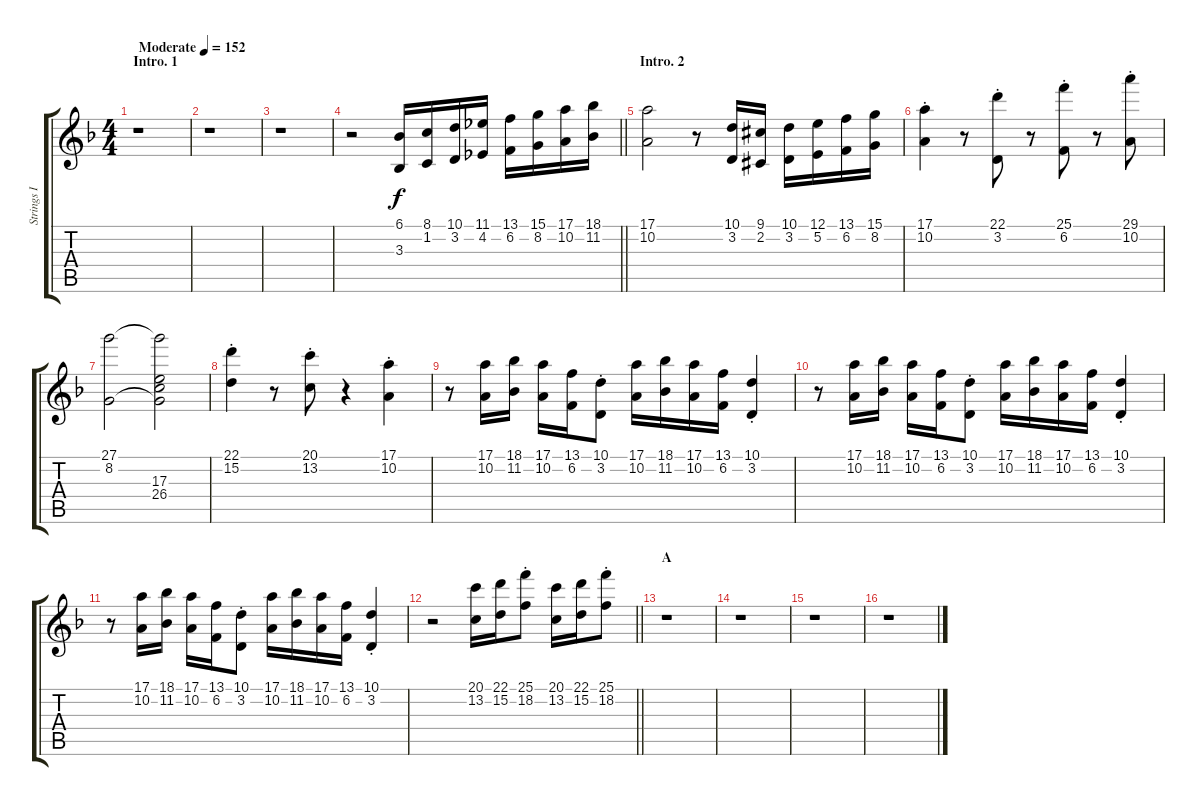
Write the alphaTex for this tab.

\track ("Strings I" "Strings I") {instrument stringensemble1}
\staff {score tabs}
\tuning (E4 B3 G3 D3 A2 E2) {hide}
\ts (4 4)
\section ("" "Intro. 1")
\tempo (152 "Moderate")
\clef g2
\ks f
r.1{dy f instrument stringensemble1} |
r.1 |
r.1 |
\barLineRight lightlight
r.2 (6.1 3.3).16 (8.1 1.2).16 (10.1 3.2).16 (11.1 4.2).16 (13.1 6.2).16 (15.1 8.2).16 (17.1 10.2).16 (18.1 11.2).16 |
\section ("" "Intro. 2")
(17.1 10.2).2 r.8 (10.1 3.2).16 (9.1{acc #} 2.2{acc #}).16 (10.1 3.2).16 (12.1 5.2).16 (13.1 6.2).16 (15.1 8.2).16 |
(17.1{st} 10.2{st}).4 r.8 (22.1{st} 3.2{st}).8 r.8 (25.1{st} 6.2{st}).8 r.8 (29.1{st} 10.2{st}).8 |
(27.1 8.2).2 (27.1{t} 8.2{t} 17.3 26.4).2 |
(22.1{st} 15.2{st}).4 r.8 (20.1{st} 13.2{st}).8 r.4 (17.1{st} 10.2{st}).4 |
r.8 (17.1 10.2).16 (18.1 11.2).16 (17.1 10.2).16 (13.1 6.2).16 (10.1{st} 3.2{st}).8 (17.1 10.2).16 (18.1 11.2).16 (17.1 10.2).16 (13.1 6.2).16 (10.1{st} 3.2{st}).4 |
r.8 (17.1 10.2).16 (18.1 11.2).16 (17.1 10.2).16 (13.1 6.2).16 (10.1{st} 3.2{st}).8 (17.1 10.2).16 (18.1 11.2).16 (17.1 10.2).16 (13.1 6.2).16 (10.1{st} 3.2{st}).4 |
r.8 (17.1 10.2).16 (18.1 11.2).16 (17.1 10.2).16 (13.1 6.2).16 (10.1{st} 3.2{st}).8 (17.1 10.2).16 (18.1 11.2).16 (17.1 10.2).16 (13.1 6.2).16 (10.1{st} 3.2{st}).4 |
\barLineRight lightlight
r.2 (20.1 13.2).16 (22.1 15.2).16 (25.1{st} 18.2{st}).8 (20.1 13.2).16 (22.1 15.2).16 (25.1{st} 18.2{st}).8 |
\section ("" "A")
r.1 |
r.1 |
r.1 |
r.1
